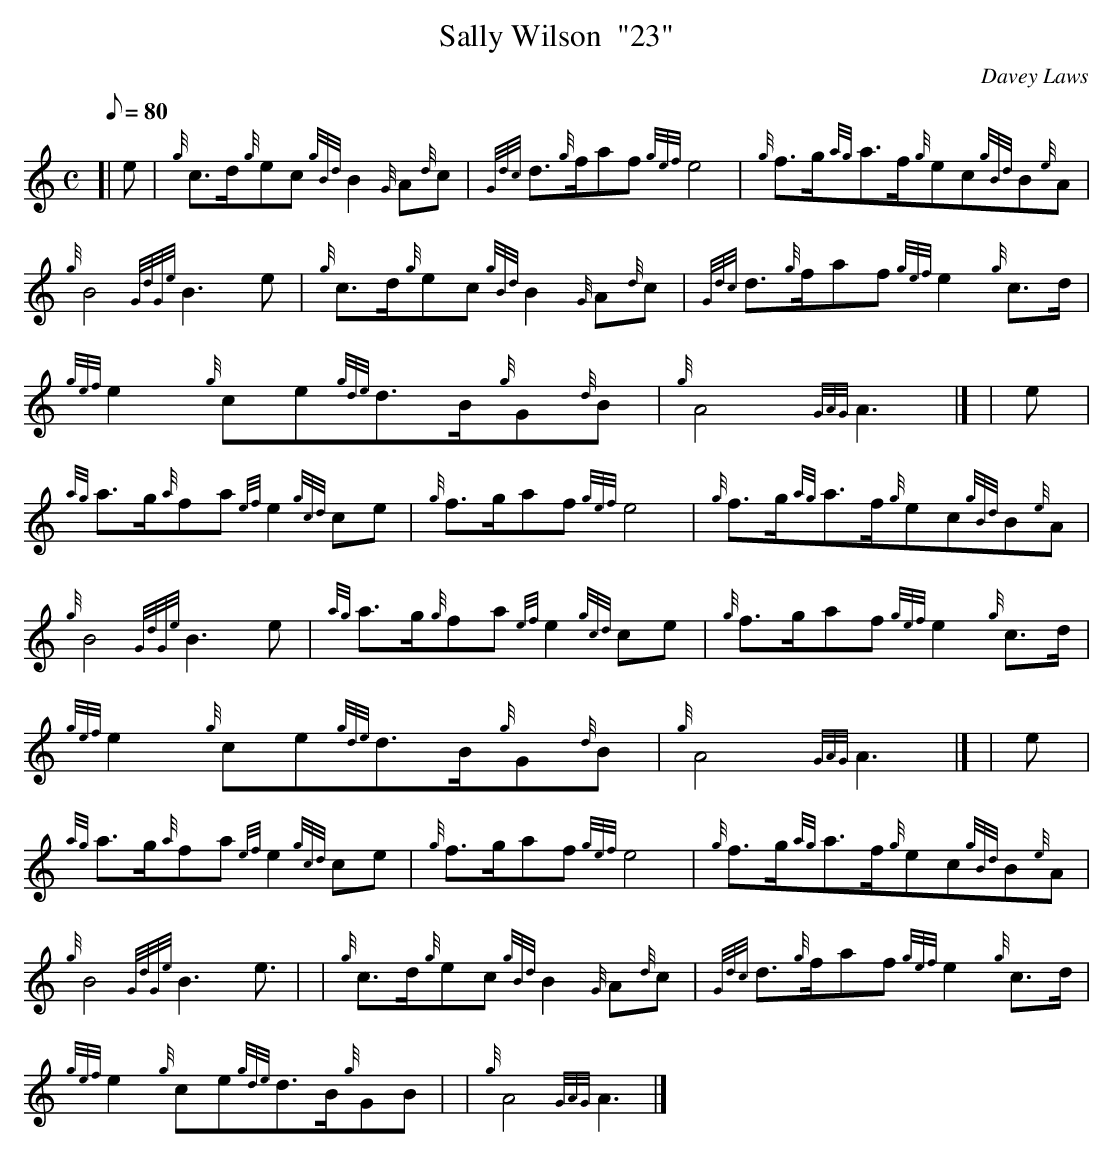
X:1
T:Sally Wilson  "23"
M:C
L:1/8
Q:80
C:Davey Laws
K:HP
[| e | \
{g}c3/2d/2{g}ec{gBd}B2{G}A{d}c | \
{Gdc}d3/2{g}f/2af{gef}e4 | \
{g}f3/2g/2{ag}a3/2f/2{g}ec{gBd}B{e}A |
{g}B4{GdGe}B3e | \
{g}c3/2d/2{g}ec{gBd}B2{G}A{d}c | \
{Gdc}d3/2{g}f/2af{gef}e2{g}c3/2d/2 |
{gef}e2{g}ce{gde}d3/2B/2{g}G{d}B | \
{g}A4{GAG}A3|] [ | \
e |
{ag}a3/2g/2{a}fa{ef}e2{gcd}ce | \
{g}f3/2g/2af{gef}e4 | \
{g}f3/2g/2{ag}a3/2f/2{g}ec{gBd}B{e}A |
{g}B4{GdGe}B3e | \
{ag}a3/2g/2{g}fa{ef}e2{gcd}ce | \
{g}f3/2g/2af{gef}e2{g}c3/2d/2 |
{gef}e2{g}ce{gde}d3/2B/2{g}G{d}B | \
{g}A4{GAG}A3|] [ | \
e |
{ag}a3/2g/2{a}fa{ef}e2{gcd}ce | \
{g}f3/2g/2af{gef}e4 | \
{g}f3/2g/2{ag}a3/2f/2{g}ec{gBd}B{e}A |
{g}B4{GdGe}B3e3/2 | | \
{g}c3/2d/2{g}ec{gBd}B2{G}A{d}c | \
{Gdc}d3/2{g}f/2af{gef}e2{g}c3/2d/2 |
{gef}e2{g}ce{gde}d3/2B/2{g}GB | | \
{g}A4{GAG}A3|]
